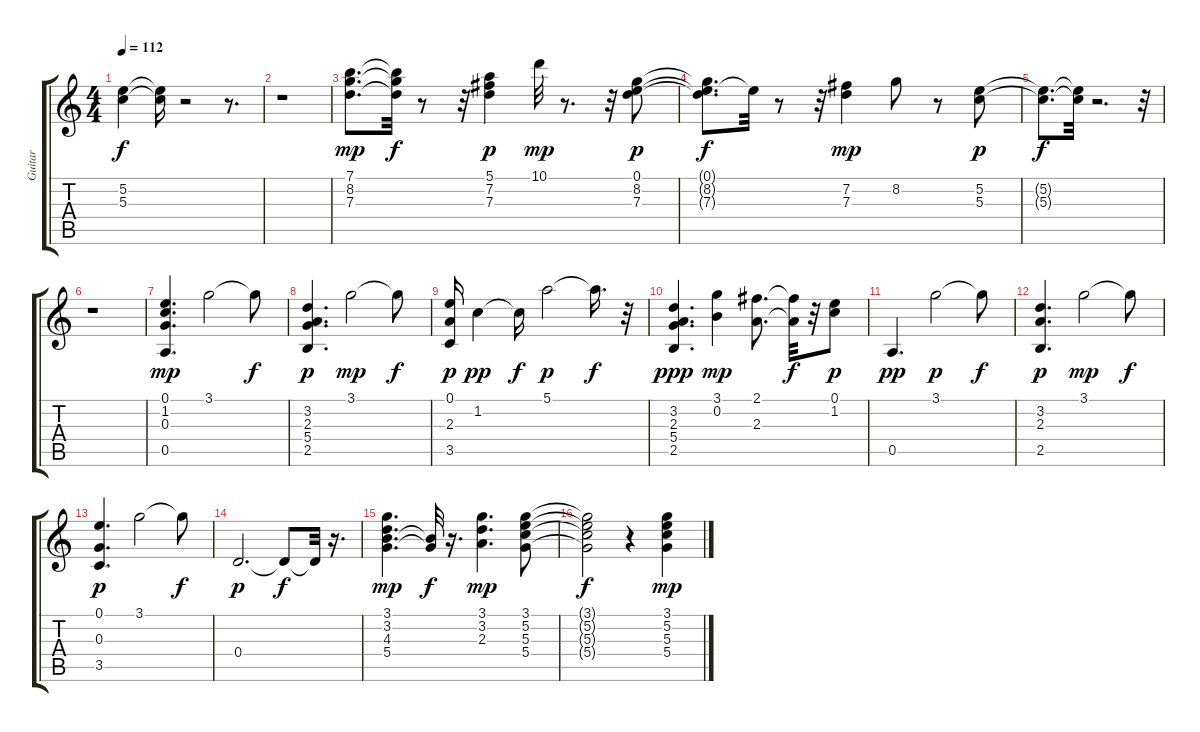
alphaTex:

\track ("Guitar" "Guitar") {instrument acousticguitarsteel}
\staff {score tabs}
\tuning (E4 B3 G3 D3 A2 E2) {hide}
\ts (4 4)
\tempo 112
\clef g2
\ks c
(5.2{t} 5.3{t}).4{dy f} (5.2{t} 5.3{t}).16 r.2 r.8{d} |
r.1 |
(7.1 8.2 7.3).8{d dy mp} (7.1{t} 8.2{t} 7.3{t}).32{dy f} r.8 r.32 (5.1 7.2 7.3).4{dy p} 10.1.32{dy mp} r.8{d} r.32 (0.1 8.2 7.3).8{dy p} |
(0.1{t} 8.2{t} 7.3{t}).8{d dy f} 0.1{t}.32 r.8 r.32 (7.2 7.3).4{dy mp} 8.2.8 r.8 (5.2 5.3).8{dy p} |
(5.2{t} 5.3{t}).8{d dy f} (5.2{t} 5.3{t}).32 r.2{d} r.32 |
r.1 |
(0.1 1.2 0.3 0.5).4{d dy mp} 3.1.2 3.1{t}.8{dy f} |
(3.2 2.3 5.4 2.5).4{d dy p} 3.1.2{dy mp} 3.1{t}.8{dy f} |
(0.1 2.3 3.5).16{dy p} 1.2.4{dy pp} 1.2{t}.16{dy f} 5.1.2{dy p} 5.1{t}.16{d dy f} r.32 |
(3.2 2.3 5.4 2.5).4{d dy ppp} (3.1 0.2).4{dy mp} (2.1 2.3).8{d} (2.1{t} 2.3{t}).32{dy f} r.32 (0.1 1.2).8{dy p} |
0.5.4{d dy pp} 3.1.2{dy p} 3.1{t}.8{dy f} |
(3.2 2.3 2.5).4{d dy p} 3.1.2{dy mp} 3.1{t}.8{dy f} |
(0.1 0.3 3.5).4{d dy p} 3.1.2 3.1{t}.8{dy f} |
0.4.2{d dy p} 0.4{t}.8{dy f} 0.4{t}.32 r.16{d} |
(3.1 3.2 4.3 5.4).4{d dy mp} (4.3{t} 5.4{t}).32{dy f} r.16{d} (3.1 3.2 2.3).4{d dy mp} (3.1 5.2 5.3 5.4).8 |
(3.1{t} 5.2{t} 5.3{t} 5.4{t}).2{dy f} r.4 (3.1 5.2 5.3 5.4).4{dy mp}
